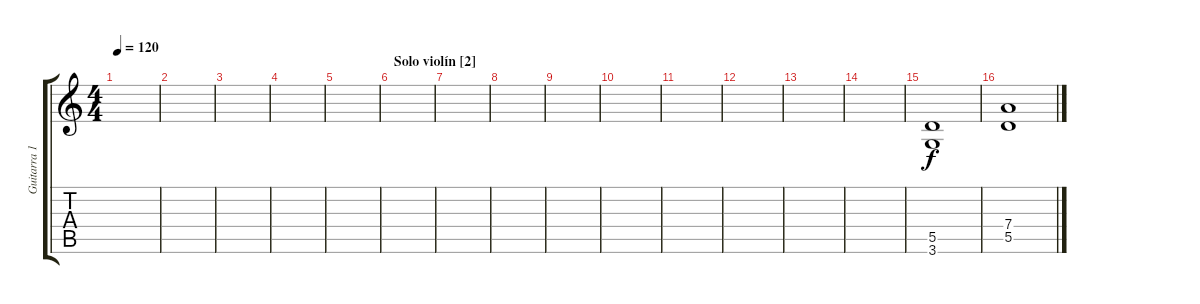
\track ("Guitarra 1" "Guitarra 1") {instrument distortionguitar}
\staff {score tabs}
\tuning (E4 B3 G3 D3 A2 E2) {hide}
\ts (4 4)
\tempo 120
\clef g2
\ks c
|
|
|
|
|
\section ("" "Solo violín [2]")
|
|
|
|
|
|
|
|
|
(5.5 3.6).1 |
(7.4 5.5).1
